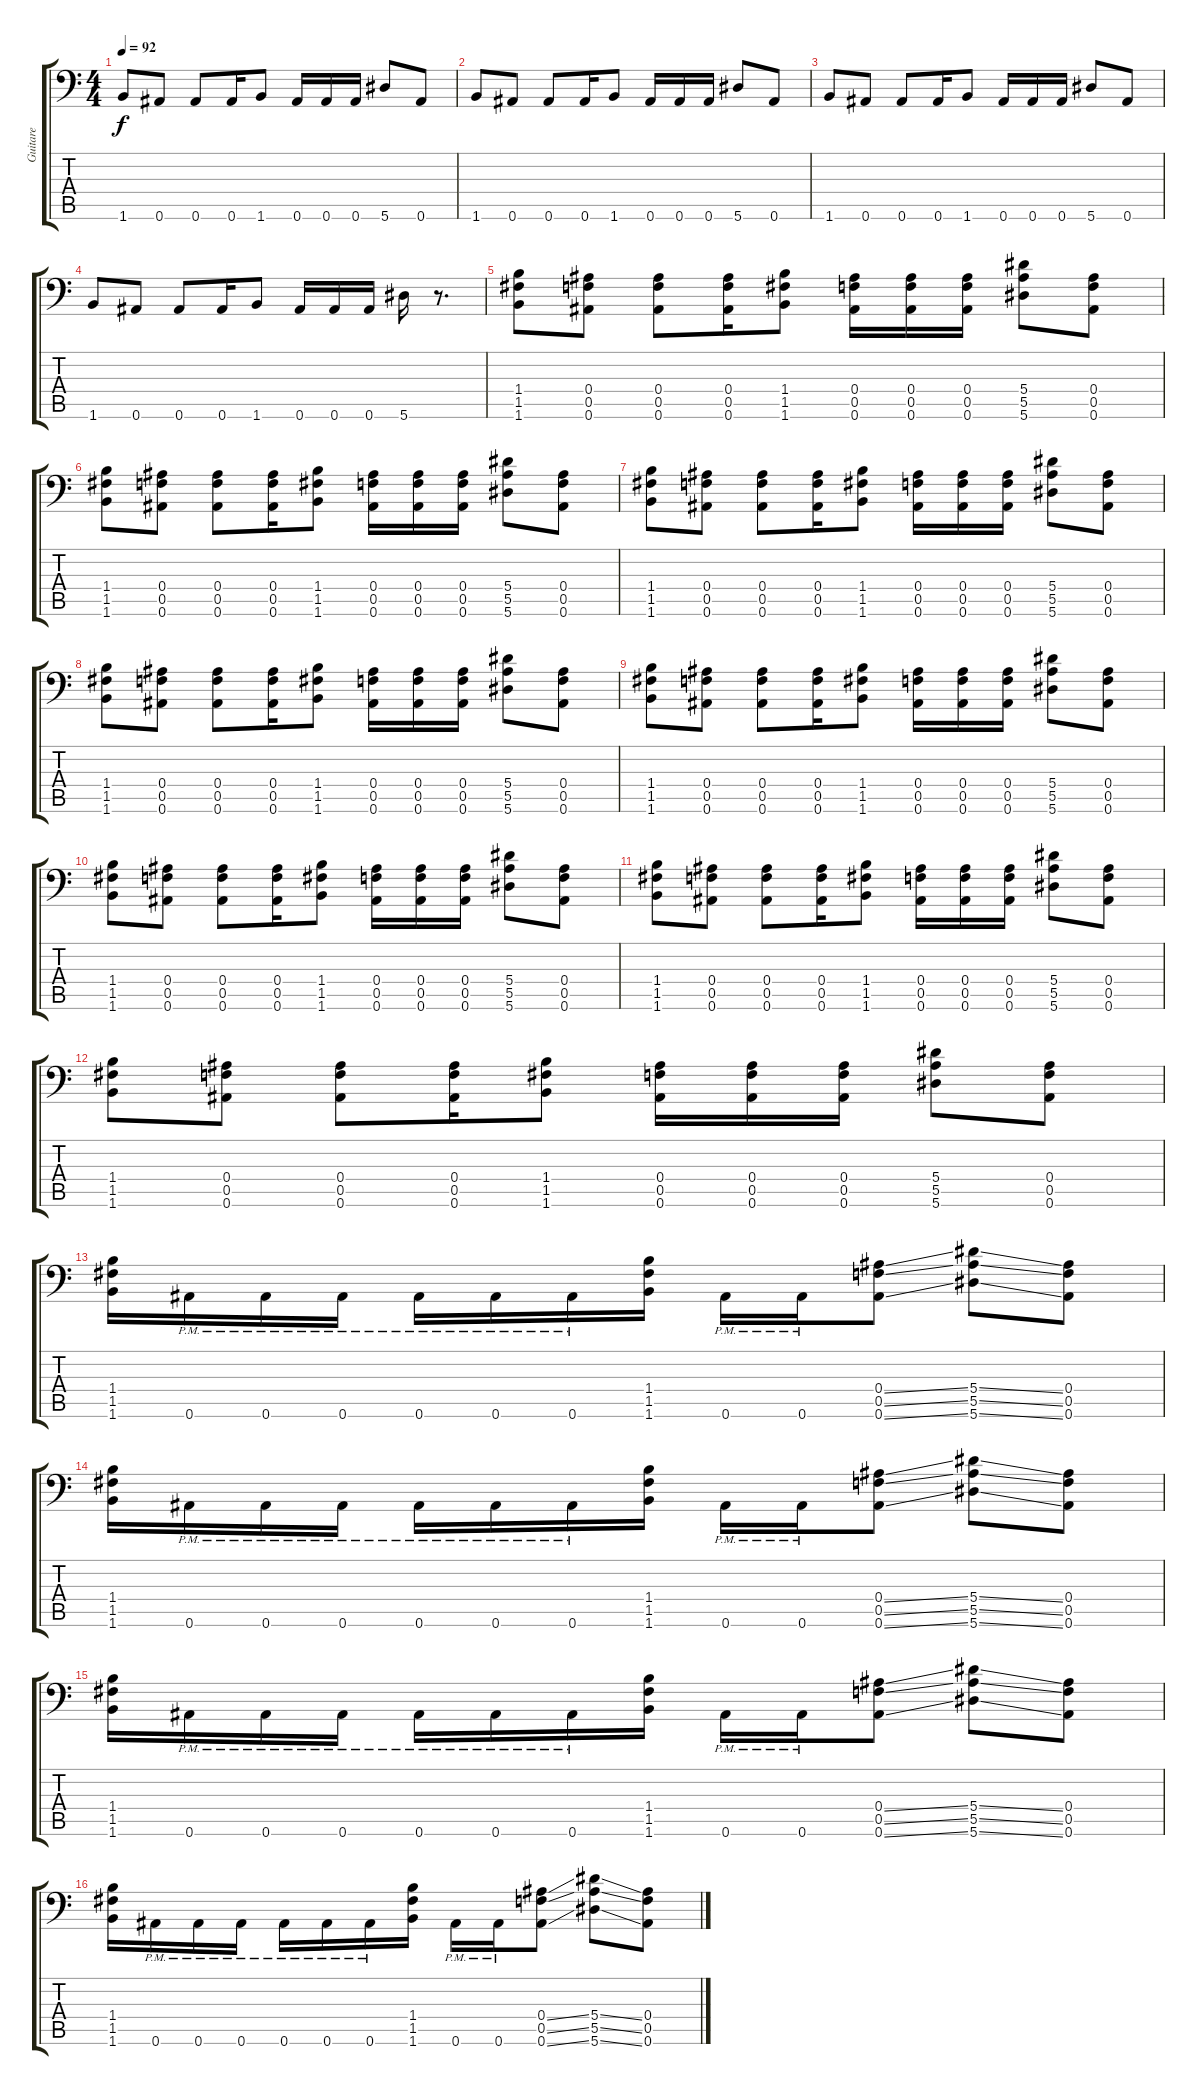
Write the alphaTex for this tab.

\track ("Guitare" "Guitare") {instrument distortionguitar}
\staff {score tabs}
\tuning (C4 G3 Eb3 Bb2 F2 Bb1) {hide}
\ts (4 4)
\tempo 92
\clef f4
\ks c
1.6.8{dy f instrument distortionguitar} 0.6.8 0.6.8 0.6.16 1.6.8 0.6.16 0.6.16 0.6.16 5.6.8 0.6.8 |
1.6.8 0.6.8 0.6.8 0.6.16 1.6.8 0.6.16 0.6.16 0.6.16 5.6.8 0.6.8 |
1.6.8 0.6.8 0.6.8 0.6.16 1.6.8 0.6.16 0.6.16 0.6.16 5.6.8 0.6.8 |
1.6.8 0.6.8 0.6.8 0.6.16 1.6.8 0.6.16 0.6.16 0.6.16 5.6.16 r.8{d} |
\section ("" "")
(1.4 1.5 1.6).8 (0.4 0.5 0.6).8 (0.4 0.5 0.6).8 (0.4 0.5 0.6).16 (1.4 1.5 1.6).8 (0.4 0.5 0.6).16 (0.4 0.5 0.6).16 (0.4 0.5 0.6).16 (5.4 5.5 5.6).8 (0.4 0.5 0.6).8 |
(1.4 1.5 1.6).8 (0.4 0.5 0.6).8 (0.4 0.5 0.6).8 (0.4 0.5 0.6).16 (1.4 1.5 1.6).8 (0.4 0.5 0.6).16 (0.4 0.5 0.6).16 (0.4 0.5 0.6).16 (5.4 5.5 5.6).8 (0.4 0.5 0.6).8 |
(1.4 1.5 1.6).8 (0.4 0.5 0.6).8 (0.4 0.5 0.6).8 (0.4 0.5 0.6).16 (1.4 1.5 1.6).8 (0.4 0.5 0.6).16 (0.4 0.5 0.6).16 (0.4 0.5 0.6).16 (5.4 5.5 5.6).8 (0.4 0.5 0.6).8 |
(1.4 1.5 1.6).8 (0.4 0.5 0.6).8 (0.4 0.5 0.6).8 (0.4 0.5 0.6).16 (1.4 1.5 1.6).8 (0.4 0.5 0.6).16 (0.4 0.5 0.6).16 (0.4 0.5 0.6).16 (5.4 5.5 5.6).8 (0.4 0.5 0.6).8 |
(1.4 1.5 1.6).8 (0.4 0.5 0.6).8 (0.4 0.5 0.6).8 (0.4 0.5 0.6).16 (1.4 1.5 1.6).8 (0.4 0.5 0.6).16 (0.4 0.5 0.6).16 (0.4 0.5 0.6).16 (5.4 5.5 5.6).8 (0.4 0.5 0.6).8 |
(1.4 1.5 1.6).8 (0.4 0.5 0.6).8 (0.4 0.5 0.6).8 (0.4 0.5 0.6).16 (1.4 1.5 1.6).8 (0.4 0.5 0.6).16 (0.4 0.5 0.6).16 (0.4 0.5 0.6).16 (5.4 5.5 5.6).8 (0.4 0.5 0.6).8 |
(1.4 1.5 1.6).8 (0.4 0.5 0.6).8 (0.4 0.5 0.6).8 (0.4 0.5 0.6).16 (1.4 1.5 1.6).8 (0.4 0.5 0.6).16 (0.4 0.5 0.6).16 (0.4 0.5 0.6).16 (5.4 5.5 5.6).8 (0.4 0.5 0.6).8 |
(1.4 1.5 1.6).8 (0.4 0.5 0.6).8 (0.4 0.5 0.6).8 (0.4 0.5 0.6).16 (1.4 1.5 1.6).8 (0.4 0.5 0.6).16 (0.4 0.5 0.6).16 (0.4 0.5 0.6).16 (5.4 5.5 5.6).8 (0.4 0.5 0.6).8 |
\section ("" "")
(1.4 1.5 1.6).16 0.6{pm}.16 0.6{pm}.16 0.6{pm}.16 0.6{pm}.16 0.6{pm}.16 0.6{pm}.16 (1.4 1.5 1.6).16 0.6{pm}.16 0.6{pm}.16 (0.4{ss} 0.5{ss} 0.6{ss}).8 (5.4{ss} 5.5{ss} 5.6{ss}).8 (0.4 0.5 0.6).8 |
(1.4 1.5 1.6).16 0.6{pm}.16 0.6{pm}.16 0.6{pm}.16 0.6{pm}.16 0.6{pm}.16 0.6{pm}.16 (1.4 1.5 1.6).16 0.6{pm}.16 0.6{pm}.16 (0.4{ss} 0.5{ss} 0.6{ss}).8 (5.4{ss} 5.5{ss} 5.6{ss}).8 (0.4 0.5 0.6).8 |
(1.4 1.5 1.6).16 0.6{pm}.16 0.6{pm}.16 0.6{pm}.16 0.6{pm}.16 0.6{pm}.16 0.6{pm}.16 (1.4 1.5 1.6).16 0.6{pm}.16 0.6{pm}.16 (0.4{ss} 0.5{ss} 0.6{ss}).8 (5.4{ss} 5.5{ss} 5.6{ss}).8 (0.4 0.5 0.6).8 |
(1.4 1.5 1.6).16 0.6{pm}.16 0.6{pm}.16 0.6{pm}.16 0.6{pm}.16 0.6{pm}.16 0.6{pm}.16 (1.4 1.5 1.6).16 0.6{pm}.16 0.6{pm}.16 (0.4{ss} 0.5{ss} 0.6{ss}).8 (5.4{ss} 5.5{ss} 5.6{ss}).8 (0.4 0.5 0.6).8
